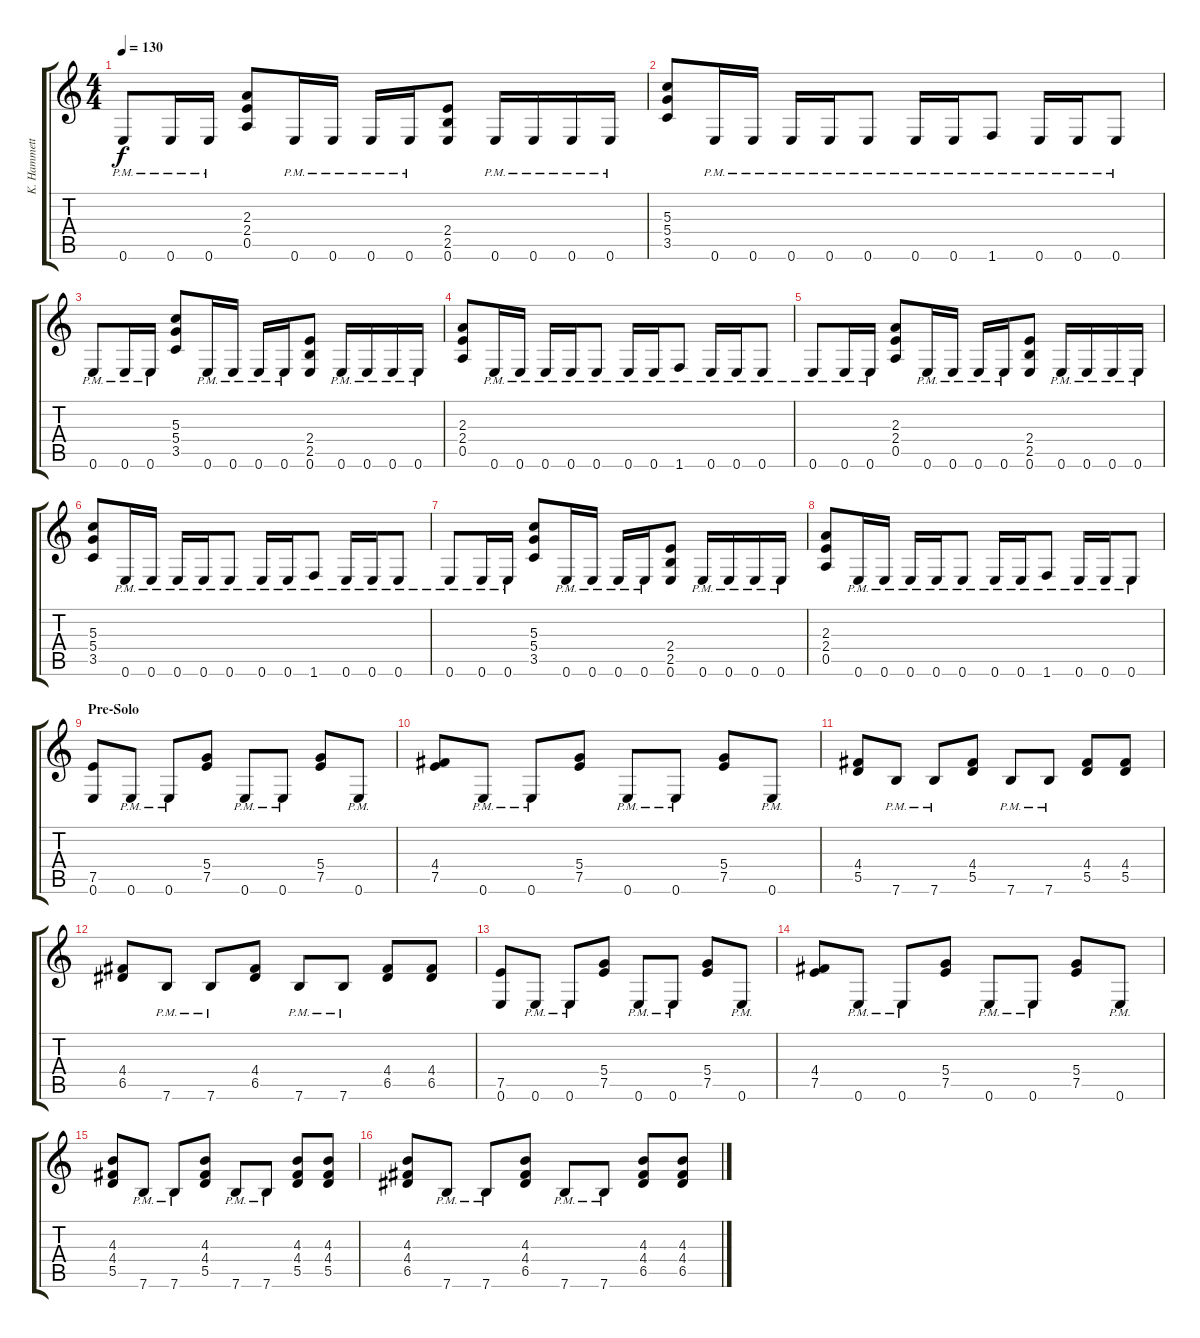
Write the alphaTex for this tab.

\track ("K. Hammett (Lead)" "K. Hammett") {instrument distortionguitar}
\staff {score tabs}
\tuning (E4 B3 G3 D3 A2 E2) {hide}
\ts (4 4)
\tempo 130
\clef g2
\ks c
0.6{pm}.8{dy f} 0.6{pm}.16 0.6{pm}.16 (2.3 2.4 0.5).8 0.6{pm}.16 0.6{pm}.16 0.6{pm}.16 0.6{pm}.16 (2.4 2.5 0.6).8 0.6{pm}.16 0.6{pm}.16 0.6{pm}.16 0.6{pm}.16 |
(5.3 5.4 3.5).8 0.6{pm}.16 0.6{pm}.16 0.6{pm}.16 0.6{pm}.16 0.6{pm}.8 0.6{pm}.16 0.6{pm}.16 1.6{pm}.8 0.6{pm}.16 0.6{pm}.16 0.6{pm}.8 |
0.6{pm}.8 0.6{pm}.16 0.6{pm}.16 (5.3 5.4 3.5).8 0.6{pm}.16 0.6{pm}.16 0.6{pm}.16 0.6{pm}.16 (2.4 2.5 0.6).8 0.6{pm}.16 0.6{pm}.16 0.6{pm}.16 0.6{pm}.16 |
(2.3 2.4 0.5).8 0.6{pm}.16 0.6{pm}.16 0.6{pm}.16 0.6{pm}.16 0.6{pm}.8 0.6{pm}.16 0.6{pm}.16 1.6{pm}.8 0.6{pm}.16 0.6{pm}.16 0.6{pm}.8 |
0.6{pm}.8 0.6{pm}.16 0.6{pm}.16 (2.3 2.4 0.5).8 0.6{pm}.16 0.6{pm}.16 0.6{pm}.16 0.6{pm}.16 (2.4 2.5 0.6).8 0.6{pm}.16 0.6{pm}.16 0.6{pm}.16 0.6{pm}.16 |
(5.3 5.4 3.5).8 0.6{pm}.16 0.6{pm}.16 0.6{pm}.16 0.6{pm}.16 0.6{pm}.8 0.6{pm}.16 0.6{pm}.16 1.6{pm}.8 0.6{pm}.16 0.6{pm}.16 0.6{pm}.8 |
0.6{pm}.8 0.6{pm}.16 0.6{pm}.16 (5.3 5.4 3.5).8 0.6{pm}.16 0.6{pm}.16 0.6{pm}.16 0.6{pm}.16 (2.4 2.5 0.6).8 0.6{pm}.16 0.6{pm}.16 0.6{pm}.16 0.6{pm}.16 |
(2.3 2.4 0.5).8 0.6{pm}.16 0.6{pm}.16 0.6{pm}.16 0.6{pm}.16 0.6{pm}.8 0.6{pm}.16 0.6{pm}.16 1.6{pm}.8 0.6{pm}.16 0.6{pm}.16 0.6{pm}.8 |
\section ("" "Pre-Solo")
(7.5 0.6).8 0.6{pm}.8 0.6{pm}.8 (5.4 7.5).8 0.6{pm}.8 0.6{pm}.8 (5.4 7.5).8 0.6{pm}.8 |
(4.4 7.5).8 0.6{pm}.8 0.6{pm}.8 (5.4 7.5).8 0.6{pm}.8 0.6{pm}.8 (5.4 7.5).8 0.6{pm}.8 |
(4.4 5.5).8 7.6{pm}.8 7.6{pm}.8 (4.4 5.5).8 7.6{pm}.8 7.6{pm}.8 (4.4 5.5).8 (4.4 5.5).8 |
(4.4 6.5).8 7.6{pm}.8 7.6{pm}.8 (4.4 6.5).8 7.6{pm}.8 7.6{pm}.8 (4.4 6.5).8 (4.4 6.5).8 |
(7.5 0.6).8 0.6{pm}.8 0.6{pm}.8 (5.4 7.5).8 0.6{pm}.8 0.6{pm}.8 (5.4 7.5).8 0.6{pm}.8 |
(4.4 7.5).8 0.6{pm}.8 0.6{pm}.8 (5.4 7.5).8 0.6{pm}.8 0.6{pm}.8 (5.4 7.5).8 0.6{pm}.8 |
(4.3 4.4 5.5).8 7.6{pm}.8 7.6{pm}.8 (4.3 4.4 5.5).8 7.6{pm}.8 7.6{pm}.8 (4.3 4.4 5.5).8 (4.3 4.4 5.5).8 |
(4.3 4.4 6.5).8 7.6{pm}.8 7.6{pm}.8 (4.3 4.4 6.5).8 7.6{pm}.8 7.6{pm}.8 (4.3 4.4 6.5).8 (4.3 4.4 6.5).8
